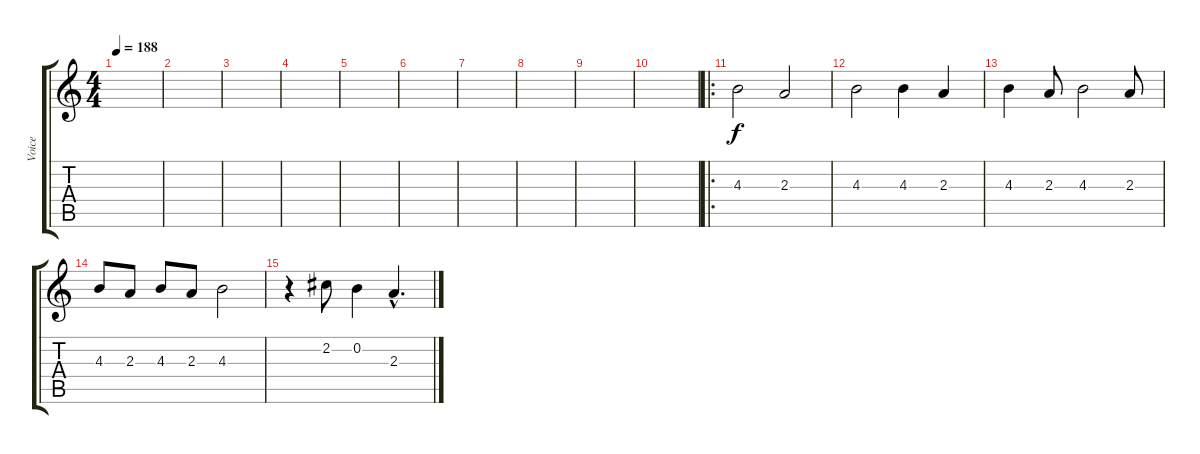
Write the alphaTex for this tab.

\track ("Voice" "Voice") {instrument acousticguitarnylon}
\staff {score tabs}
\tuning (E4 B3 G3 D3 A2 E2) {hide}
\ts (4 4)
\tempo 188
\clef g2
\ks c
|
|
|
|
|
|
|
|
|
|
\ro
4.3.2{instrument clarinet} 2.3.2 |
4.3.2 4.3.4 2.3.4 |
4.3.4 2.3.8 4.3.2 2.3.8 |
4.3.8 2.3.8 4.3.8 2.3.8 4.3.2 |
r.4 2.2.8 0.2.4 2.3{hac}.4{d}
